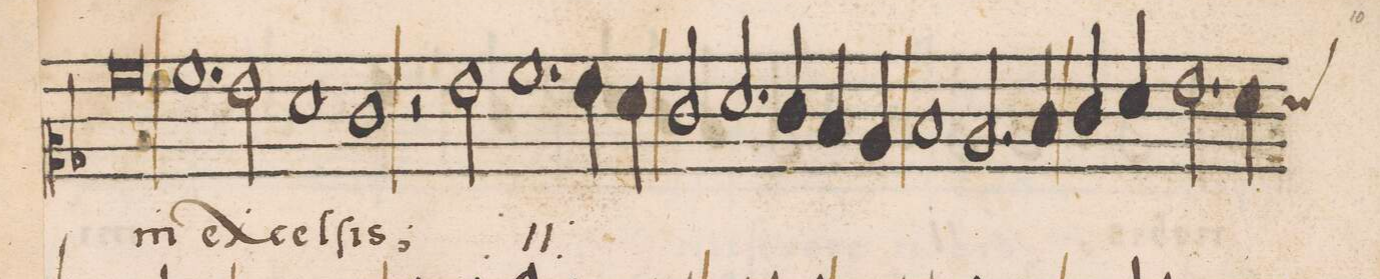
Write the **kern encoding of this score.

**kern	**text
*I"CANTVS	*
*clefC2	*
*k[b-]	*
*met(C|)	*
*M2/1	*
0a	in
=63-	=63-
1.a	ex-
=64-	=64-
2g\	.
1f	-cel-
=65-	=65-
1e	-ſis
2r	.
*	*ij
2g\	ex-
=66-	=66-
1.a	-cel-
4g\	.
4f\	.
=67-	=67-
2e/	.
2.f/	.
4e/	.
4d/	.
4c/	.
=68-	=68-
1d	.
2.c/	.
4d/	.
=69-	=69-
4e/	.
4f/	.
2.g\	.
*custos:f	*
4f\	.
*-	*-
